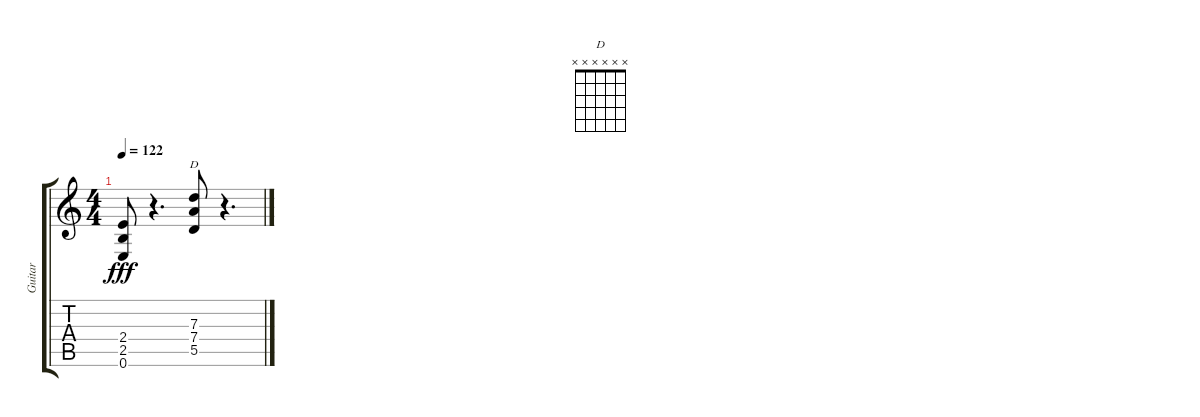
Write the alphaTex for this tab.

\track ("Guitar" "Guitar") {instrument overdrivenguitar}
\staff {score tabs}
\tuning (E4 B3 G3 D3 A2 E2) {hide}
\chord ("D" x x x x x x)
\ts (4 4)
\tempo 122
\clef g2
\ks c
(2.4 2.5 0.6).8{dy fff} r.4{d} (7.3 7.4 5.5).8{ch "D"} r.4{d}
